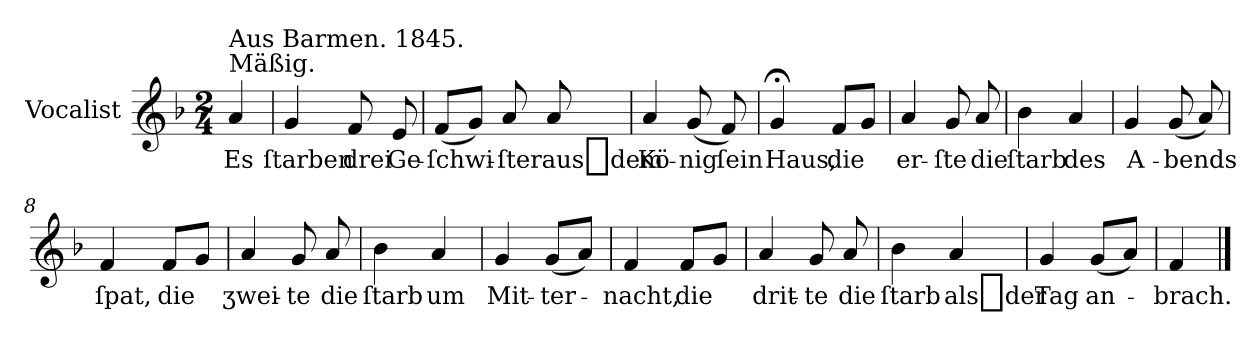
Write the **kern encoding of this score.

**kern	**text
*part1	*part1
*staff1	*staff1
*I"Vocalist	*
*k[b-]	*
*F:	*
*M2/4	*
=	=
!LO:TX:a:t=Mäßig.	!
!LO:TX:a:t=Aus Barmen. 1845.	!
4a	Es
=1	=1
4g	ſtarben
8f	drei
8e	Ge-
=2	=2
(8fL	-ſchwi-
8gJ)	.
8a	-ſter
8a	aus_dem
=3	=3
4a	Kö-
(8g	-nig
8f)	ſein
=4	=4
4g;<	Haus,
8fL	die
8gJ	.
=5	=5
4a	er-
8g	-ſte
8a	die
=6	=6
4b-	ſtarb
4a	des
=7	=7
4g	A-
(8g	-bends
8a)	.
=8	=8
4f	ſpat,
8fL	die
8gJ	.
=9	=9
4a	ʒwei-
8g	-te
8a	die
=10	=10
4b-	ſtarb
4a	um
=11	=11
4g	Mit-
(8gL	-ter-
8aJ)	.
=12	=12
4f	-nacht,
8fL	die
8gJ	.
=13	=13
4a	drit-
8g	-te
8a	die
=14	=14
4b-	ſtarb
4a	als_der
=15	=15
4g	Tag
(8gL	an-
8aJ)	.
=16	=16
4f	-brach.
==	==
*-	*-
